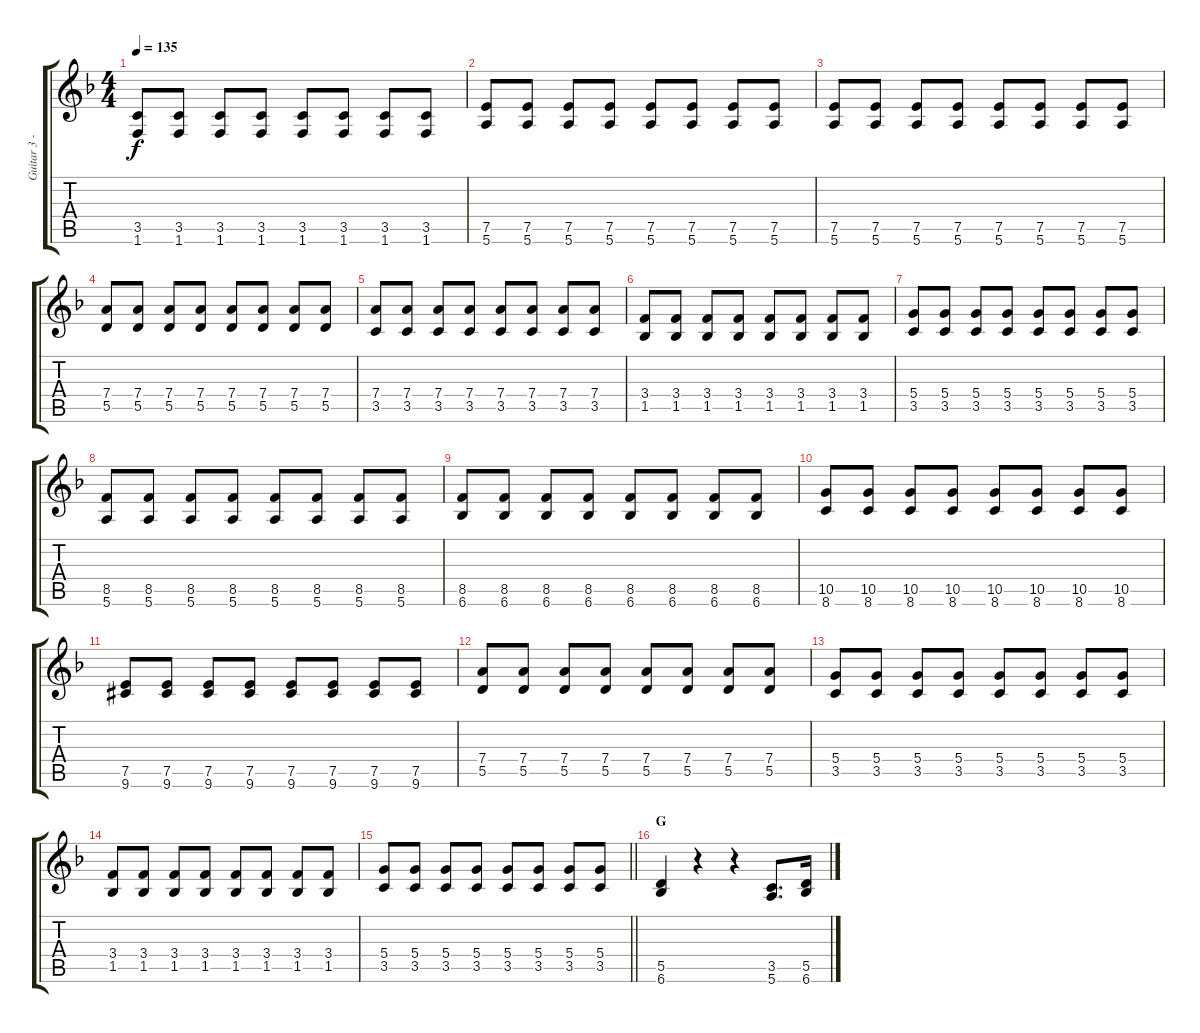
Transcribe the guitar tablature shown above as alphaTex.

\track ("Guitar 3 - Hiroto" "Guitar 3 -") {instrument distortionguitar}
\staff {score tabs}
\tuning (E4 B3 G3 D3 A2 E2) {hide}
\ts (4 4)
\tempo 135
\clef g2
\ks f
(3.5 1.6).8{dy f} (3.5 1.6).8 (3.5 1.6).8 (3.5 1.6).8 (3.5 1.6).8 (3.5 1.6).8 (3.5 1.6).8 (3.5 1.6).8 |
(7.5 5.6).8 (7.5 5.6).8 (7.5 5.6).8 (7.5 5.6).8 (7.5 5.6).8 (7.5 5.6).8 (7.5 5.6).8 (7.5 5.6).8 |
(7.5 5.6).8 (7.5 5.6).8 (7.5 5.6).8 (7.5 5.6).8 (7.5 5.6).8 (7.5 5.6).8 (7.5 5.6).8 (7.5 5.6).8 |
(7.4 5.5).8 (7.4 5.5).8 (7.4 5.5).8 (7.4 5.5).8 (7.4 5.5).8 (7.4 5.5).8 (7.4 5.5).8 (7.4 5.5).8 |
(7.4 3.5).8 (7.4 3.5).8 (7.4 3.5).8 (7.4 3.5).8 (7.4 3.5).8 (7.4 3.5).8 (7.4 3.5).8 (7.4 3.5).8 |
(3.4 1.5).8 (3.4 1.5).8 (3.4 1.5).8 (3.4 1.5).8 (3.4 1.5).8 (3.4 1.5).8 (3.4 1.5).8 (3.4 1.5).8 |
(5.4 3.5).8 (5.4 3.5).8 (5.4 3.5).8 (5.4 3.5).8 (5.4 3.5).8 (5.4 3.5).8 (5.4 3.5).8 (5.4 3.5).8 |
(8.5 5.6).8 (8.5 5.6).8 (8.5 5.6).8 (8.5 5.6).8 (8.5 5.6).8 (8.5 5.6).8 (8.5 5.6).8 (8.5 5.6).8 |
(8.5 6.6).8 (8.5 6.6).8 (8.5 6.6).8 (8.5 6.6).8 (8.5 6.6).8 (8.5 6.6).8 (8.5 6.6).8 (8.5 6.6).8 |
(10.5 8.6).8 (10.5 8.6).8 (10.5 8.6).8 (10.5 8.6).8 (10.5 8.6).8 (10.5 8.6).8 (10.5 8.6).8 (10.5 8.6).8 |
(7.5 9.6{acc #}).8 (7.5 9.6{acc #}).8 (7.5 9.6{acc #}).8 (7.5 9.6{acc #}).8 (7.5 9.6{acc #}).8 (7.5 9.6{acc #}).8 (7.5 9.6{acc #}).8 (7.5 9.6{acc #}).8 |
(7.4 5.5).8 (7.4 5.5).8 (7.4 5.5).8 (7.4 5.5).8 (7.4 5.5).8 (7.4 5.5).8 (7.4 5.5).8 (7.4 5.5).8 |
(5.4 3.5).8 (5.4 3.5).8 (5.4 3.5).8 (5.4 3.5).8 (5.4 3.5).8 (5.4 3.5).8 (5.4 3.5).8 (5.4 3.5).8 |
(3.4 1.5).8 (3.4 1.5).8 (3.4 1.5).8 (3.4 1.5).8 (3.4 1.5).8 (3.4 1.5).8 (3.4 1.5).8 (3.4 1.5).8 |
\barLineRight lightlight
(5.4 3.5).8 (5.4 3.5).8 (5.4 3.5).8 (5.4 3.5).8 (5.4 3.5).8 (5.4 3.5).8 (5.4 3.5).8 (5.4 3.5).8 |
\section ("" "G")
(5.5 6.6).4 r.4 r.4 (3.5 5.6).8{d} (5.5 6.6).16
